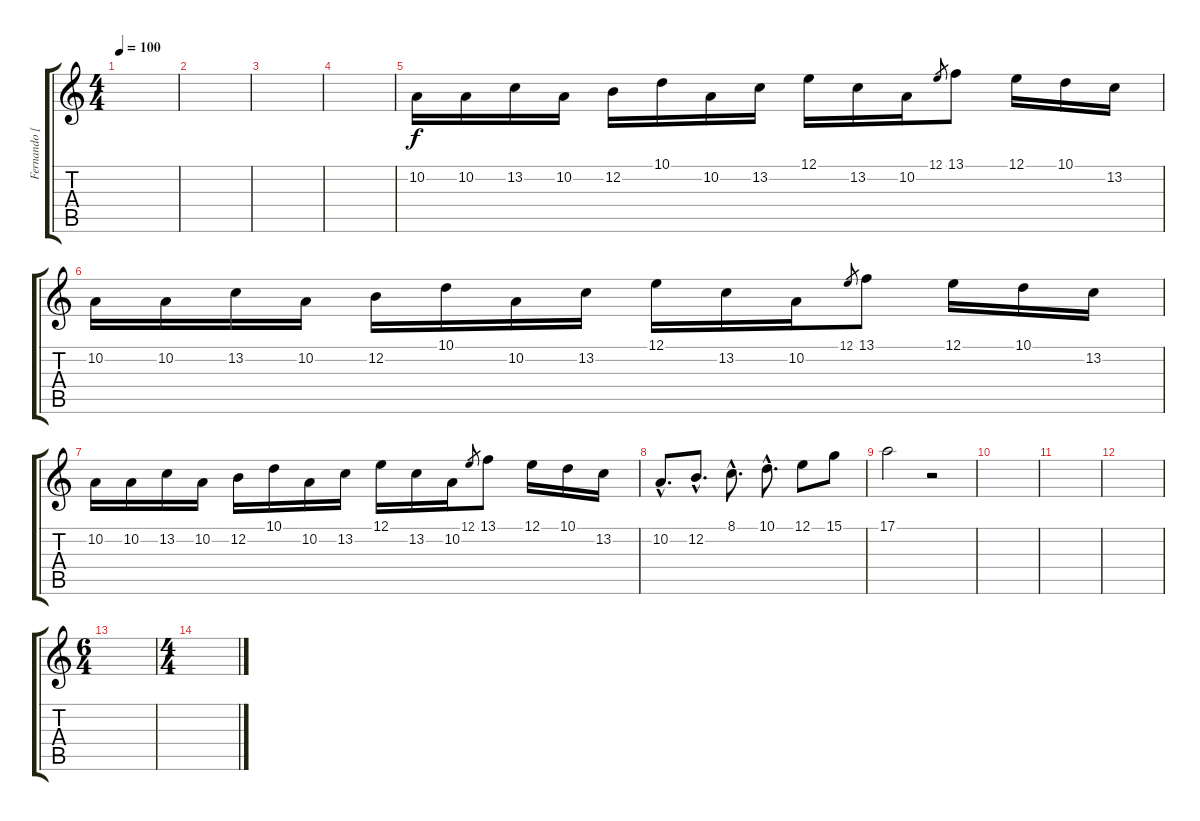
\track ("Fernando [flauta]" "Fernando [") {instrument flute}
\staff {score tabs}
\tuning (E4 B3 G3 D3 A2 E2) {hide}
\ts (4 4)
\tempo 100
\clef g2
\ks c
|
|
|
|
10.2.16 10.2.16 13.2.16 10.2.16 12.2.16 10.1.16 10.2.16 13.2.16 12.1.16 13.2.16 10.2.16 12.1.8{gr} 13.1.8 12.1.16 10.1.16 13.2.16 |
10.2.16 10.2.16 13.2.16 10.2.16 12.2.16 10.1.16 10.2.16 13.2.16 12.1.16 13.2.16 10.2.16 12.1.8{gr} 13.1.8 12.1.16 10.1.16 13.2.16 |
10.2.16 10.2.16 13.2.16 10.2.16 12.2.16 10.1.16 10.2.16 13.2.16 12.1.16 13.2.16 10.2.16 12.1.8{gr} 13.1.8 12.1.16 10.1.16 13.2.16 |
10.2{hac}.8{d} 12.2{hac}.8{d} 8.1{hac}.8{d} 10.1{hac}.8{d} 12.1.8 15.1.8 |
17.1.2 r.2 |
|
|
|
\ts (6 4)
|
\ts (4 4)
